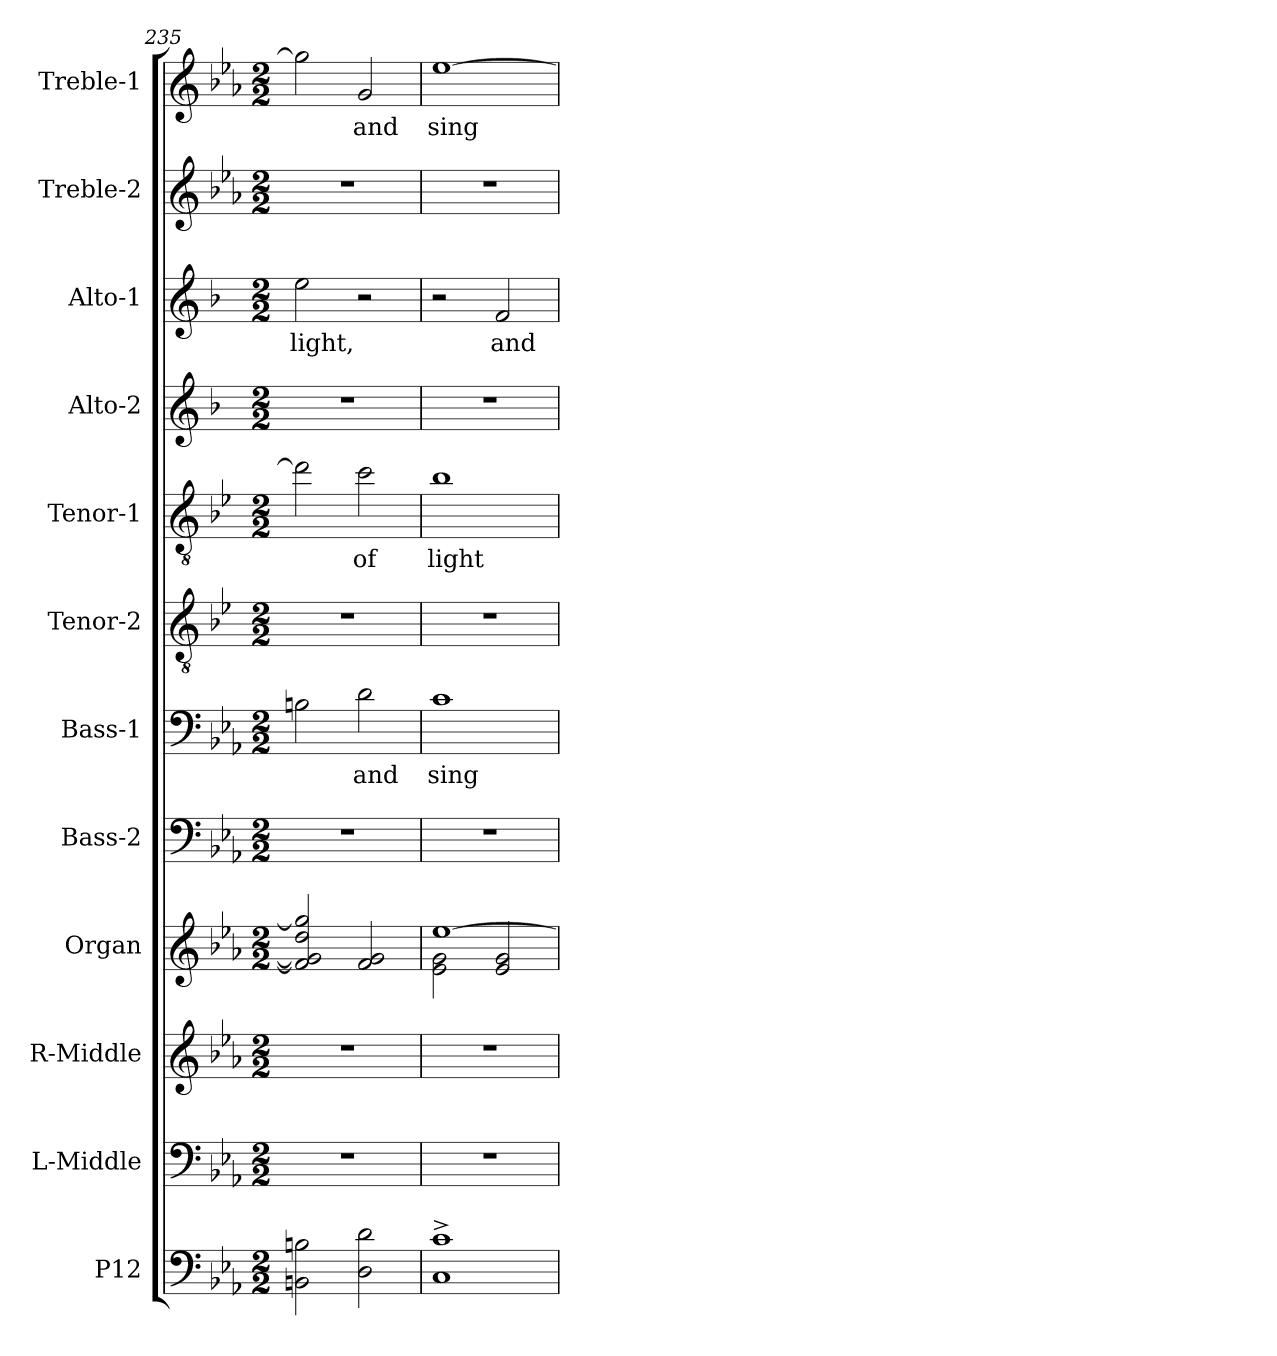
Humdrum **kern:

**kern	**kern	**kern	**kern	**kern	**kern	**text	**kern	**kern	**text	**kern	**kern	**text	**kern	**kern	**text
*part12	*part11	*part10	*part9	*part8	*part7	*part7	*part6	*part5	*part5	*part4	*part3	*part3	*part2	*part1	*part1
*staff12	*staff11	*staff10	*staff9	*staff8	*staff7	*staff7	*staff6	*staff5	*staff5	*staff4	*staff3	*staff3	*staff2	*staff1	*staff1
*I"P12	*I"L-Middle	*I"R-Middle	*I"Organ	*I"Bass-2	*I"Bass-1	*	*I"Tenor-2	*I"Tenor-1	*	*I"Alto-2	*I"Alto-1	*	*I"Treble-2	*I"Treble-1	*
*	*I'L-M	*	*	*I'B2:	*I'B:	*	*I'T2:	*I'T:	*	*I'A2:	*I'A:	*	*	*	*
*clefF4	*clefF4	*clefG2	*clefG2	*clefF4	*clefF4	*	*clefGv2	*clefGv2	*	*clefG2	*clefG2	*	*clefG2	*clefG2	*
*	*	*	*	*	*	*	*ITrd4c7	*ITrd4c7	*	*ITrd1c2	*ITrd1c2	*	*ITrd-7c-12	*ITrd-7c-12	*
*k[b-e-a-]	*k[b-e-a-]	*k[b-e-a-]	*k[b-e-a-]	*k[b-e-a-]	*k[b-e-a-]	*	*k[b-e-a-]	*k[b-e-a-]	*	*k[b-e-a-]	*k[b-e-a-]	*	*k[b-e-a-]	*k[b-e-a-]	*
*E-:	*E-:	*E-:	*E-:	*E-:	*E-:	*	*E-:	*E-:	*	*E-:	*E-:	*	*E-:	*E-:	*
*M2/2	*M2/2	*M2/2	*M2/2	*M2/2	*M2/2	*	*M2/2	*M2/2	*	*M2/2	*M2/2	*	*M2/2	*M2/2	*
=235	=235	=235	=235	=235	=235	=235	=235	=235	=235	=235	=235	=235	=235	=235	=235
!	!	!	!	!	!	!	!	!	!	!	!	!LO:LY:b:color=#000000	!	!	!
2BBni\ 2Bni	1r	1r	2fi/] 2gi] 2ddi 2ggi]	1r	2Bni\	.	1r	2gi\]	.	1r	2ddi\	light,	1r	2gggi\]	.
!	!	!	!	!	!	!LO:LY:b:color=#000000	!	!	!	!	!	!	!	!	!
!	!	!	!	!	!	!	!	!	!LO:LY:b:color=#000000	!	!	!	!	!	!
!	!	!	!	!	!	!	!	!	!	!	!	!	!	!	!LO:LY:b:color=#000000
2Di\ 2di	.	.	2fi/ 2gi	.	2di\	and	.	2fi\	of	.	2r	.	.	2ggi/	and
=236	=236	=236	=236	=236	=236	=236	=236	=236	=236	=236	=236	=236	=236	=236	=236
*	*	*	*^	*	*	*	*	*	*	*	*	*	*	*	*
!	!	!	!	!	!	!	!LO:LY:b:color=#000000	!	!	!	!	!	!	!	!	!
!	!	!	!	!	!	!	!	!	!	!LO:LY:b:color=#000000	!	!	!	!	!	!
!	!	!	!	!	!	!	!	!	!	!	!	!	!	!	!	!LO:LY:b:color=#000000
1Ci^ 1ci^	1r	1r	[1ee-i	2e-i\ 2gi	1r	1ci	sing	1r	1e-i	light	1r	2r	.	1r	[1eee-i	sing
!	!	!	!	!	!	!	!	!	!	!	!	!	!LO:LY:b:color=#000000	!	!	!
.	.	.	.	2e-i/ 2gi	.	.	.	.	.	.	.	2e-i/	and	.	.	.
*	*	*	*v	*v	*	*	*	*	*	*	*	*	*	*	*	*
=	=	=	=	=	=	=	=	=	=	=	=	=	=	=	=
*-	*-	*-	*-	*-	*-	*-	*-	*-	*-	*-	*-	*-	*-	*-	*-
